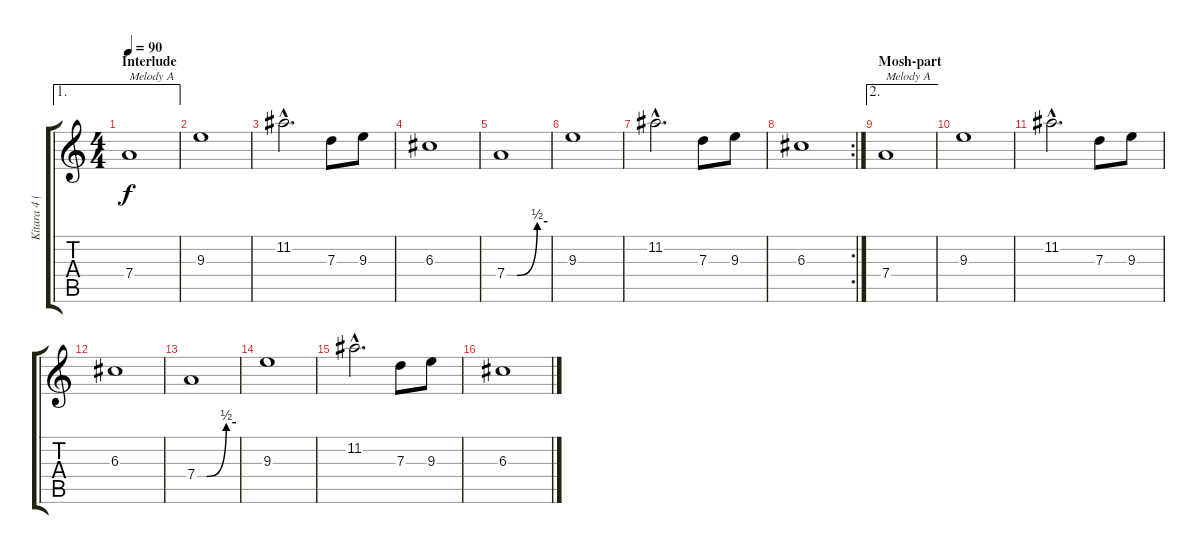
\track ("Kitara 4 (\"Silppukitara 2\")" "Kitara 4 (") {instrument distortionguitar}
\staff {score tabs}
\tuning (E4 B3 G3 D3 A2 D2) {hide}
\ae 1
\ts (4 4)
\section ("" "Interlude")
\tempo 90
\clef g2
\ks c
7.4.1{txt "Melody A" dy f} |
9.3.1 |
11.2{hac}.2{d} 7.3.8 9.3.8 |
6.3.1 |
7.4{be (custom 0 0 15 0 45 2 60 2)}.1 |
9.3.1 |
11.2{hac}.2{d} 7.3.8 9.3.8 |
\rc 2
6.3.1 |
\ae 2
\section ("" "Mosh-part")
7.4.1{txt "Melody A"} |
9.3.1 |
11.2{hac}.2{d} 7.3.8 9.3.8 |
6.3.1 |
7.4{be (custom 0 0 15 0 45 2 60 2)}.1 |
9.3.1 |
11.2{hac}.2{d} 7.3.8 9.3.8 |
6.3.1
